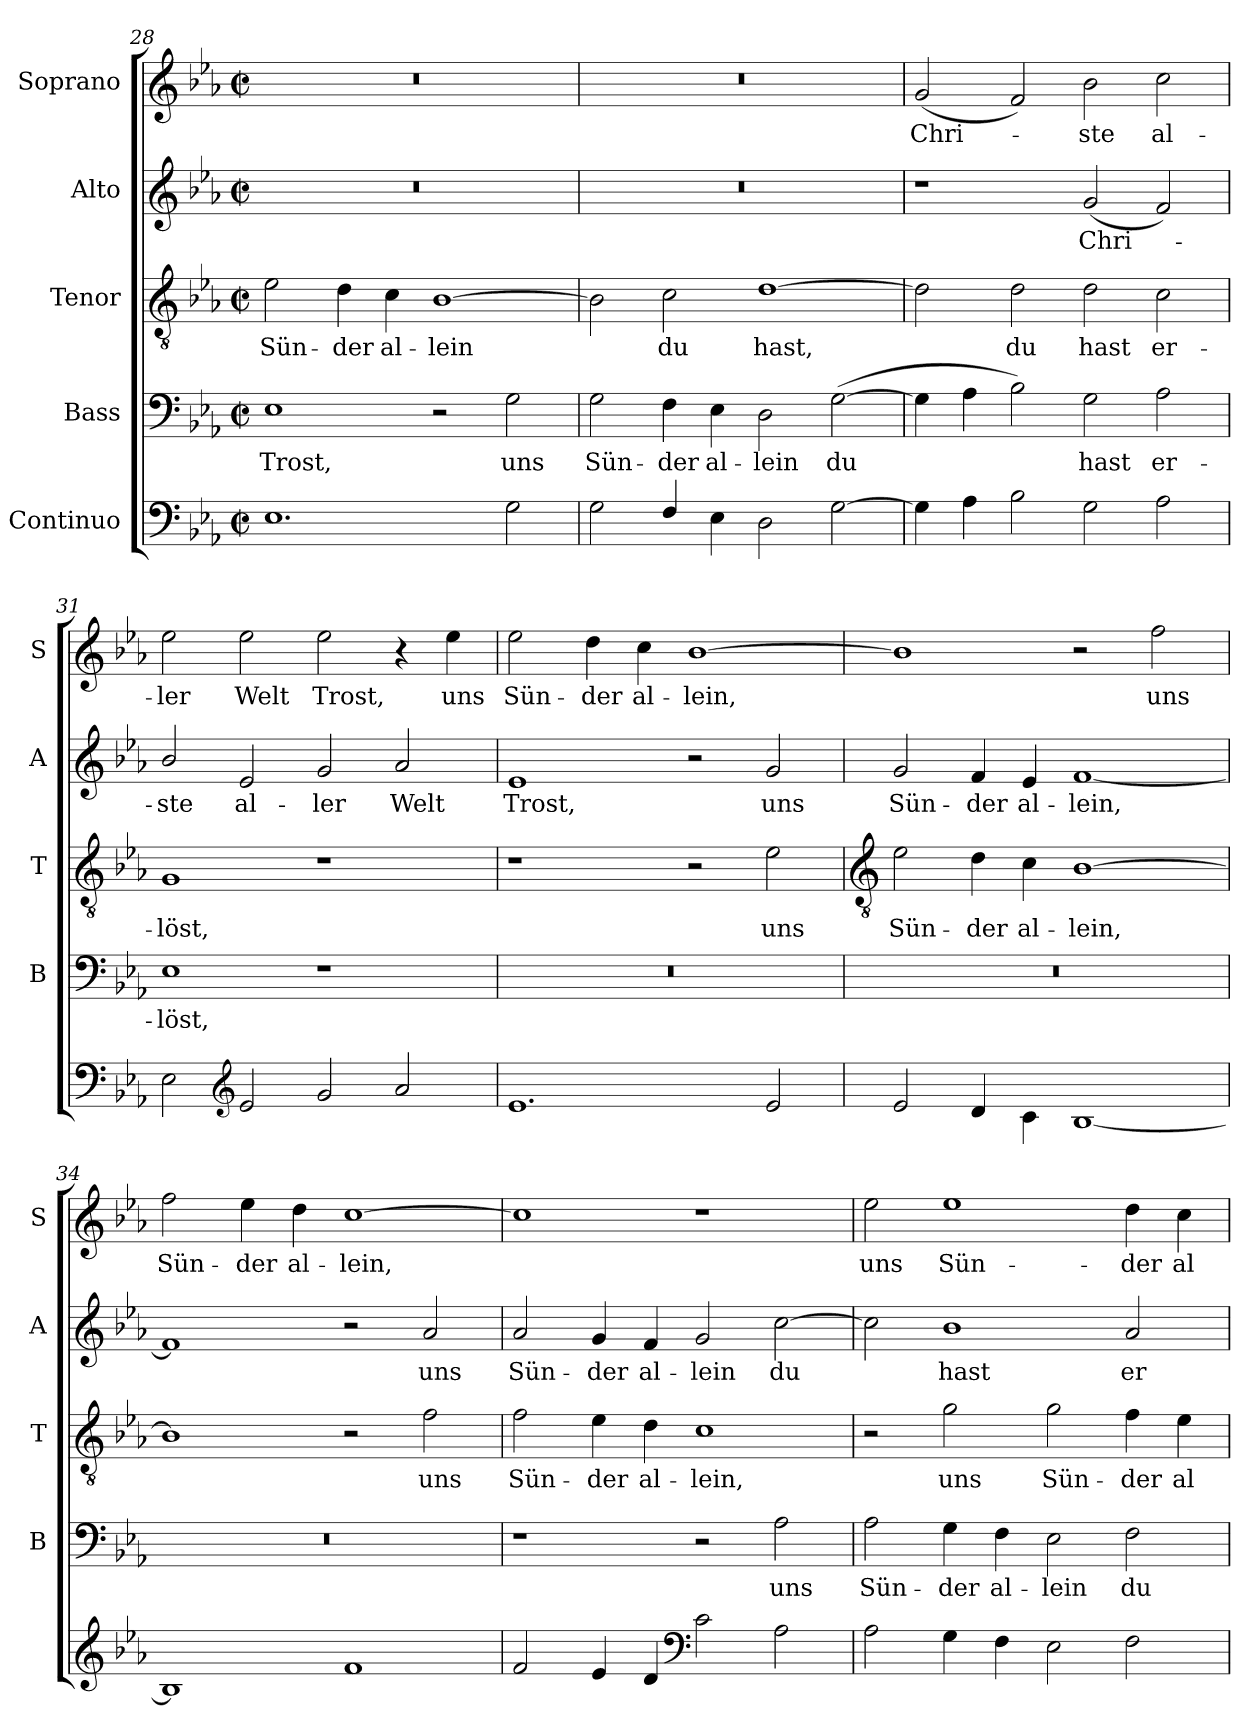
**kern	**kern	**text	**kern	**text	**kern	**text	**kern	**text
*part5	*part4	*part4	*part3	*part3	*part2	*part2	*part1	*part1
*staff5	*staff4	*staff4	*staff3	*staff3	*staff2	*staff2	*staff1	*staff1
*I"Continuo	*I"Bass	*	*I"Tenor	*	*I"Alto	*	*I"Soprano	*
*	*I'B	*	*I'T	*	*I'A	*	*I'S	*
!!LO:LB:g=z
*clefF4	*clefF4	*	*clefGv2	*	*clefG2	*	*clefG2	*
*k[b-e-a-]	*k[b-e-a-]	*	*k[b-e-a-]	*	*k[b-e-a-]	*	*k[b-e-a-]	*
*E-:	*E-:	*	*E-:	*	*E-:	*	*E-:	*
*M4/2	*M4/2	*	*M4/2	*	*M4/2	*	*M4/2	*
*met(c|)	*met(c|)	*	*met(c|)	*	*met(c|)	*	*met(c|)	*
=28	=28	=28	=28	=28	=28	=28	=28	=28
!	!	!LO:LY:b	!	!LO:LY:b	!	!	!	!
1.E-	1E-	Trost,	2e-	Sün-	0r	.	0r	.
!	!	!	!	!LO:LY:b	!	!	!	!
.	.	.	4d\	-der	.	.	.	.
!	!	!	!	!LO:LY:b	!	!	!	!
.	.	.	4c	al-	.	.	.	.
!	!	!	!	!LO:LY:b	!	!	!	!
.	2r	.	[1B-	-lein	.	.	.	.
!	!	!LO:LY:b	!	!	!	!	!	!
2G	2G	uns	.	.	.	.	.	.
=29	=29	=29	=29	=29	=29	=29	=29	=29
!	!	!LO:LY:b	!	!	!	!	!	!
2G	2G	Sün-	2B-]	.	0r	.	0r	.
!	!	!LO:LY:b	!	!LO:LY:b	!	!	!	!
4F/	4F\	-der	2c	du	.	.	.	.
!	!	!LO:LY:b	!	!	!	!	!	!
4E-	4E-	al-	.	.	.	.	.	.
!	!	!LO:LY:b	!	!LO:LY:b	!	!	!	!
2D	2D	-lein	[1d\	hast,	.	.	.	.
!	!	!LO:LY:b	!	!	!	!	!	!
[2G	(>[2G	du	.	.	.	.	.	.
=30	=30	=30	=30	=30	=30	=30	=30	=30
!	!	!	!	!	!	!	!	!LO:LY:b
4G]	4G]	.	2d\]	.	1r	.	(<2g	Chri-
4A-	4A-	.	.	.	.	.	.	.
!	!	!	!	!LO:LY:b	!	!	!	!
2B-	2B-)	.	2d\	du	.	.	2f)	.
!	!	!LO:LY:b	!	!LO:LY:b	!	!LO:LY:b	!	!LO:LY:b
2G	2G	hast	2d\	hast	(<2g	Chri-	2b-	ste
!	!	!LO:LY:b	!	!LO:LY:b	!	!	!	!LO:LY:b
2A-	2A-	er-	2c	er-	2f)	.	2cc	al-
=31	=31	=31	=31	=31	=31	=31	=31	=31
!	!	!LO:LY:b	!	!LO:LY:b	!	!LO:LY:b	!	!LO:LY:b
2E-	1E-	-löst,	1G	-löst,	2b-/	ste	2ee-	-ler
*clefG2	*	*	*	*	*	*	*	*
!	!	!	!	!	!	!LO:LY:b	!	!LO:LY:b
2e-	.	.	.	.	2e-	al-	2ee-	Welt
!	!	!	!	!	!	!LO:LY:b	!	!LO:LY:b
2g	1r	.	1r	.	2g	-ler	2ee-	Trost,
!	!	!	!	!	!	!LO:LY:b	!	!
2a-	.	.	.	.	2a-	Welt	4r	.
!	!	!	!	!	!	!	!	!LO:LY:b
.	.	.	.	.	.	.	4ee-	uns
=32	=32	=32	=32	=32	=32	=32	=32	=32
!	!	!	!	!	!	!LO:LY:b	!	!LO:LY:b
1.e-	0r	.	1r	.	1e-	Trost,	2ee-	Sün-
!	!	!	!	!	!	!	!	!LO:LY:b
.	.	.	.	.	.	.	4dd\	-der
!	!	!	!	!	!	!	!	!LO:LY:b
.	.	.	.	.	.	.	4cc	al-
!	!	!	!	!	!	!	!	!LO:LY:b
.	.	.	2r	.	2r	.	[1b-	-lein,
!	!	!	!	!LO:LY:b	!	!LO:LY:b	!	!
2e-	.	.	2e-	uns	2g	uns	.	.
!!LO:LB:g=z
=33	=33	=33	=33	=33	=33	=33	=33	=33
*	*	*	*clefGv2	*	*	*	*	*
!	!	!	!	!LO:LY:b	!	!LO:LY:b	!	!
2e-	0r	.	2e-	Sün-	2g	Sün-	1b-]	.
!	!	!	!	!LO:LY:b	!	!LO:LY:b	!	!
4d	.	.	4d\	-der	4f	-der	.	.
!	!	!	!	!LO:LY:b	!	!LO:LY:b	!	!
4c\	.	.	4c	al-	4e-	al-	.	.
!	!	!	!	!LO:LY:b	!	!LO:LY:b	!	!
[1B-	.	.	[1B-	-lein,	[1f	-lein,	2r	.
!	!	!	!	!	!	!	!	!LO:LY:b
.	.	.	.	.	.	.	2ff	uns
=34	=34	=34	=34	=34	=34	=34	=34	=34
!	!	!	!	!	!	!	!	!LO:LY:b
1B-]	0r	.	1B-]	.	1f]	.	2ff	Sün-
!	!	!	!	!	!	!	!	!LO:LY:b
.	.	.	.	.	.	.	4ee-	-der
!	!	!	!	!	!	!	!	!LO:LY:b
.	.	.	.	.	.	.	4dd\	al-
!	!	!	!	!	!	!	!	!LO:LY:b
1f	.	.	2r	.	2r	.	[1cc	-lein,
!	!	!	!	!LO:LY:b	!	!LO:LY:b	!	!
.	.	.	2f	uns	2a-	uns	.	.
=35	=35	=35	=35	=35	=35	=35	=35	=35
!	!	!	!	!LO:LY:b	!	!LO:LY:b	!	!
2f	1r	.	2f	Sün-	2a-	Sün-	1cc]	.
!	!	!	!	!LO:LY:b	!	!LO:LY:b	!	!
4e-	.	.	4e-	-der	4g	-der	.	.
!	!	!	!	!LO:LY:b	!	!LO:LY:b	!	!
4d	.	.	4d\	al-	4f	al-	.	.
*clefF4	*	*	*	*	*	*	*	*
!	!	!	!	!LO:LY:b	!	!LO:LY:b	!	!
2c	2r	.	1c	-lein,	2g	-lein	1r	.
!	!	!LO:LY:b	!	!	!	!LO:LY:b	!	!
2A-	2A-	uns	.	.	[2cc	du	.	.
=36	=36	=36	=36	=36	=36	=36	=36	=36
!	!	!LO:LY:b	!	!	!	!	!	!LO:LY:b
2A-	2A-	Sün-	2r	.	2cc]	.	2ee-	uns
!	!	!LO:LY:b	!	!LO:LY:b	!	!LO:LY:b	!	!LO:LY:b
4G	4G	-der	2g	uns	1b-	hast	1ee-	Sün-
!	!	!LO:LY:b	!	!	!	!	!	!
4F\	4F\	al-	.	.	.	.	.	.
!	!	!LO:LY:b	!	!LO:LY:b	!	!	!	!
2E-	2E-	-lein	2g	Sün-	.	.	.	.
!	!	!LO:LY:b	!	!LO:LY:b	!	!LO:LY:b	!	!LO:LY:b
2F	2F	du	4f	-der	2a-	er-	4dd\	-der
!	!	!	!	!LO:LY:b	!	!	!	!LO:LY:b
.	.	.	4e-	al-	.	.	4cc	al-
=	=	=	=	=	=	=	=	=
*-	*-	*-	*-	*-	*-	*-	*-	*-
